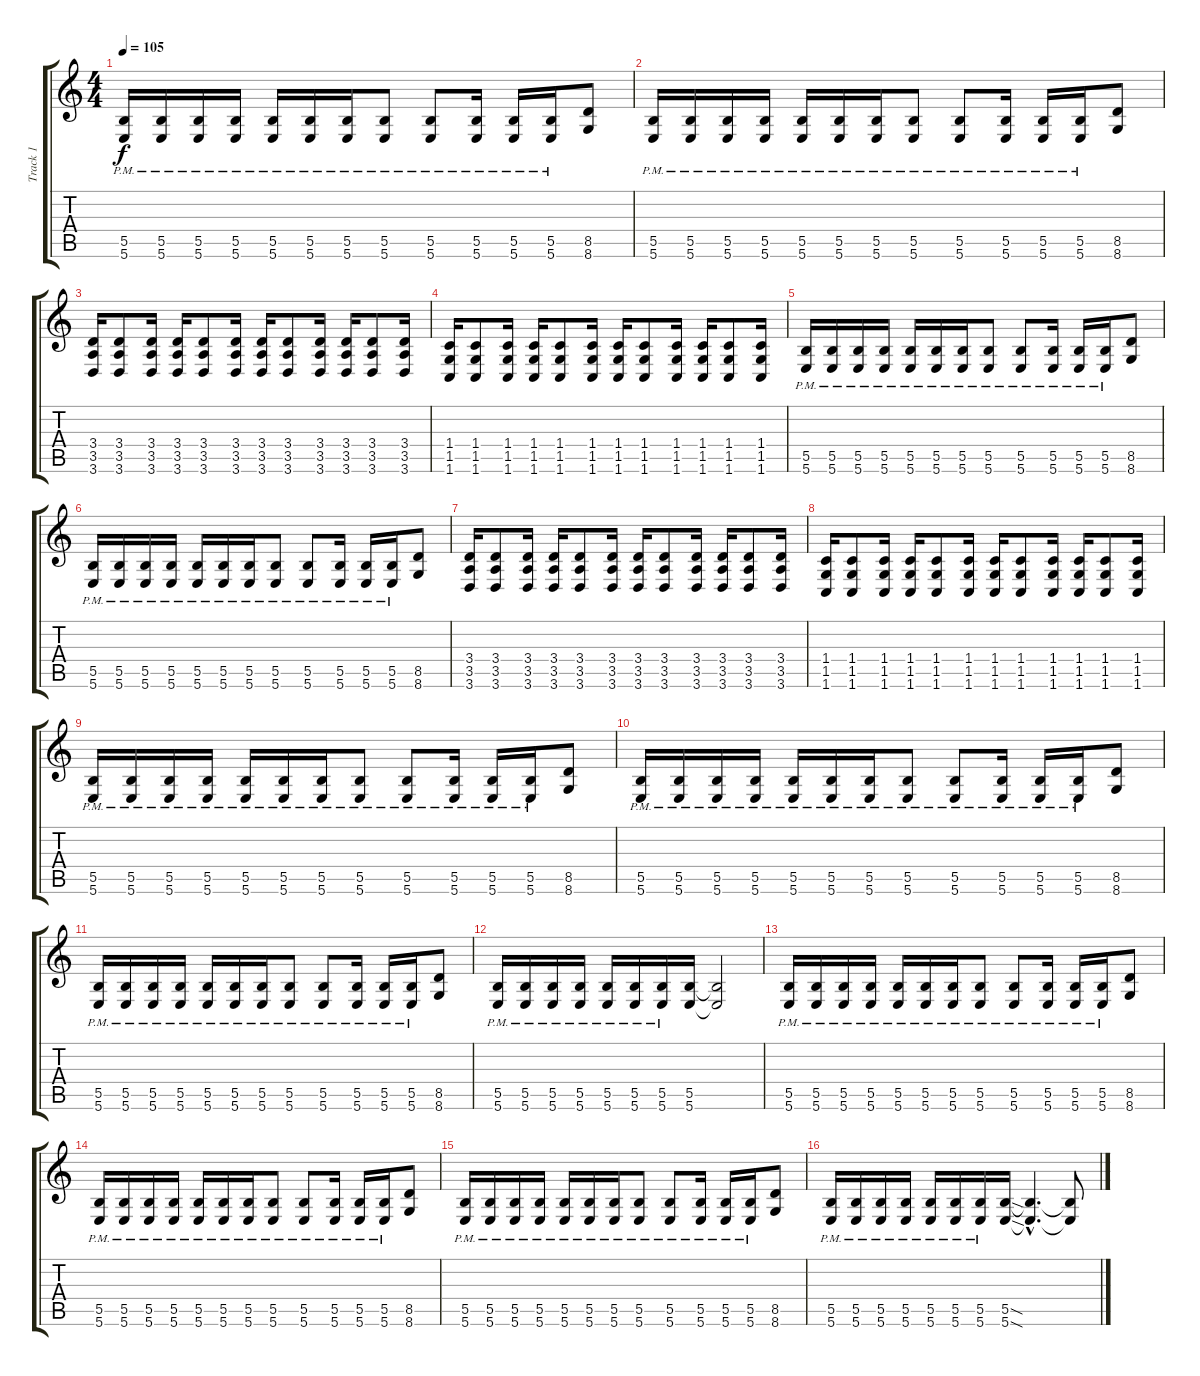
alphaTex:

\track ("Track 1" "Track 1") {instrument distortionguitar}
\staff {score tabs}
\tuning (Db4 Ab3 E3 B2 Gb2 B1) {hide}
\ts (4 4)
\tempo 105
\clef g2
\ks c
(5.5{pm} 5.6{pm}).16{dy f} (5.5{pm} 5.6{pm}).16 (5.5{pm} 5.6{pm}).16 (5.5{pm} 5.6{pm}).16 (5.5{pm} 5.6{pm}).16 (5.5{pm} 5.6{pm}).16 (5.5{pm} 5.6{pm}).16 (5.5{pm} 5.6{pm}).8 (5.5{pm} 5.6{pm}).8 (5.5{pm} 5.6{pm}).16 (5.5{pm} 5.6{pm}).16 (5.5{pm} 5.6{pm}).16 (8.5 8.6).8 |
(5.5{pm} 5.6{pm}).16 (5.5{pm} 5.6{pm}).16 (5.5{pm} 5.6{pm}).16 (5.5{pm} 5.6{pm}).16 (5.5{pm} 5.6{pm}).16 (5.5{pm} 5.6{pm}).16 (5.5{pm} 5.6{pm}).16 (5.5{pm} 5.6{pm}).8 (5.5{pm} 5.6{pm}).8 (5.5{pm} 5.6{pm}).16 (5.5{pm} 5.6{pm}).16 (5.5{pm} 5.6{pm}).16 (8.5 8.6).8 |
(3.4 3.5 3.6).16 (3.4 3.5 3.6).8 (3.4 3.5 3.6).16 (3.4 3.5 3.6).16 (3.4 3.5 3.6).8 (3.4 3.5 3.6).16 (3.4 3.5 3.6).16 (3.4 3.5 3.6).8 (3.4 3.5 3.6).16 (3.4 3.5 3.6).16 (3.4 3.5 3.6).8 (3.4 3.5 3.6).16 |
(1.4 1.5 1.6).16 (1.4 1.5 1.6).8 (1.4 1.5 1.6).16 (1.4 1.5 1.6).16 (1.4 1.5 1.6).8 (1.4 1.5 1.6).16 (1.4 1.5 1.6).16 (1.4 1.5 1.6).8 (1.4 1.5 1.6).16 (1.4 1.5 1.6).16 (1.4 1.5 1.6).8 (1.4 1.5 1.6).16 |
(5.5{pm} 5.6{pm}).16 (5.5{pm} 5.6{pm}).16 (5.5{pm} 5.6{pm}).16 (5.5{pm} 5.6{pm}).16 (5.5{pm} 5.6{pm}).16 (5.5{pm} 5.6{pm}).16 (5.5{pm} 5.6{pm}).16 (5.5{pm} 5.6{pm}).8 (5.5{pm} 5.6{pm}).8 (5.5{pm} 5.6{pm}).16 (5.5{pm} 5.6{pm}).16 (5.5{pm} 5.6{pm}).16 (8.5 8.6).8 |
(5.5{pm} 5.6{pm}).16 (5.5{pm} 5.6{pm}).16 (5.5{pm} 5.6{pm}).16 (5.5{pm} 5.6{pm}).16 (5.5{pm} 5.6{pm}).16 (5.5{pm} 5.6{pm}).16 (5.5{pm} 5.6{pm}).16 (5.5{pm} 5.6{pm}).8 (5.5{pm} 5.6{pm}).8 (5.5{pm} 5.6{pm}).16 (5.5{pm} 5.6{pm}).16 (5.5{pm} 5.6{pm}).16 (8.5 8.6).8 |
(3.4 3.5 3.6).16 (3.4 3.5 3.6).8 (3.4 3.5 3.6).16 (3.4 3.5 3.6).16 (3.4 3.5 3.6).8 (3.4 3.5 3.6).16 (3.4 3.5 3.6).16 (3.4 3.5 3.6).8 (3.4 3.5 3.6).16 (3.4 3.5 3.6).16 (3.4 3.5 3.6).8 (3.4 3.5 3.6).16 |
(1.4 1.5 1.6).16 (1.4 1.5 1.6).8 (1.4 1.5 1.6).16 (1.4 1.5 1.6).16 (1.4 1.5 1.6).8 (1.4 1.5 1.6).16 (1.4 1.5 1.6).16 (1.4 1.5 1.6).8 (1.4 1.5 1.6).16 (1.4 1.5 1.6).16 (1.4 1.5 1.6).8 (1.4 1.5 1.6).16 |
(5.5{pm} 5.6{pm}).16 (5.5{pm} 5.6{pm}).16 (5.5{pm} 5.6{pm}).16 (5.5{pm} 5.6{pm}).16 (5.5{pm} 5.6{pm}).16 (5.5{pm} 5.6{pm}).16 (5.5{pm} 5.6{pm}).16 (5.5{pm} 5.6{pm}).8 (5.5{pm} 5.6{pm}).8 (5.5{pm} 5.6{pm}).16 (5.5{pm} 5.6{pm}).16 (5.5{pm} 5.6{pm}).16 (8.5 8.6).8 |
(5.5{pm} 5.6{pm}).16 (5.5{pm} 5.6{pm}).16 (5.5{pm} 5.6{pm}).16 (5.5{pm} 5.6{pm}).16 (5.5{pm} 5.6{pm}).16 (5.5{pm} 5.6{pm}).16 (5.5{pm} 5.6{pm}).16 (5.5{pm} 5.6{pm}).8 (5.5{pm} 5.6{pm}).8 (5.5{pm} 5.6{pm}).16 (5.5{pm} 5.6{pm}).16 (5.5{pm} 5.6{pm}).16 (8.5 8.6).8 |
(5.5{pm} 5.6{pm}).16 (5.5{pm} 5.6{pm}).16 (5.5{pm} 5.6{pm}).16 (5.5{pm} 5.6{pm}).16 (5.5{pm} 5.6{pm}).16 (5.5{pm} 5.6{pm}).16 (5.5{pm} 5.6{pm}).16 (5.5{pm} 5.6{pm}).8 (5.5{pm} 5.6{pm}).8 (5.5{pm} 5.6{pm}).16 (5.5{pm} 5.6{pm}).16 (5.5{pm} 5.6{pm}).16 (8.5 8.6).8 |
(5.5{pm} 5.6).16 (5.5{pm} 5.6{pm}).16 (5.5{pm} 5.6{pm}).16 (5.5{pm} 5.6{pm}).16 (5.5{pm} 5.6{pm}).16 (5.5{pm} 5.6{pm}).16 (5.5{pm} 5.6{pm}).16 (5.5 5.6).16 (5.5{t} 5.6{t}).2 |
(5.5{pm} 5.6{pm}).16 (5.5{pm} 5.6{pm}).16 (5.5{pm} 5.6{pm}).16 (5.5{pm} 5.6{pm}).16 (5.5{pm} 5.6{pm}).16 (5.5{pm} 5.6{pm}).16 (5.5{pm} 5.6{pm}).16 (5.5{pm} 5.6{pm}).8 (5.5{pm} 5.6{pm}).8 (5.5{pm} 5.6{pm}).16 (5.5{pm} 5.6{pm}).16 (5.5{pm} 5.6{pm}).16 (8.5 8.6).8 |
(5.5{pm} 5.6{pm}).16 (5.5{pm} 5.6{pm}).16 (5.5{pm} 5.6{pm}).16 (5.5{pm} 5.6{pm}).16 (5.5{pm} 5.6{pm}).16 (5.5{pm} 5.6{pm}).16 (5.5{pm} 5.6{pm}).16 (5.5{pm} 5.6{pm}).8 (5.5{pm} 5.6{pm}).8 (5.5{pm} 5.6{pm}).16 (5.5{pm} 5.6{pm}).16 (5.5{pm} 5.6{pm}).16 (8.5 8.6).8 |
(5.5{pm} 5.6{pm}).16 (5.5{pm} 5.6{pm}).16 (5.5{pm} 5.6{pm}).16 (5.5{pm} 5.6{pm}).16 (5.5{pm} 5.6{pm}).16 (5.5{pm} 5.6{pm}).16 (5.5{pm} 5.6{pm}).16 (5.5{pm} 5.6{pm}).8 (5.5{pm} 5.6{pm}).8 (5.5{pm} 5.6{pm}).16 (5.5{pm} 5.6{pm}).16 (5.5{pm} 5.6{pm}).16 (8.5 8.6).8 |
(5.5{pm} 5.6{pm}).16 (5.5{pm} 5.6{pm}).16 (5.5{pm} 5.6{pm}).16 (5.5{pm} 5.6{pm}).16 (5.5{pm} 5.6{pm}).16 (5.5{pm} 5.6{pm}).16 (5.5{pm} 5.6{pm}).16 (5.5{sod} 5.6{sod}).16 (5.5{hac t} 5.6{hac t}).4{d} (5.5{t} 5.6{t}).8
